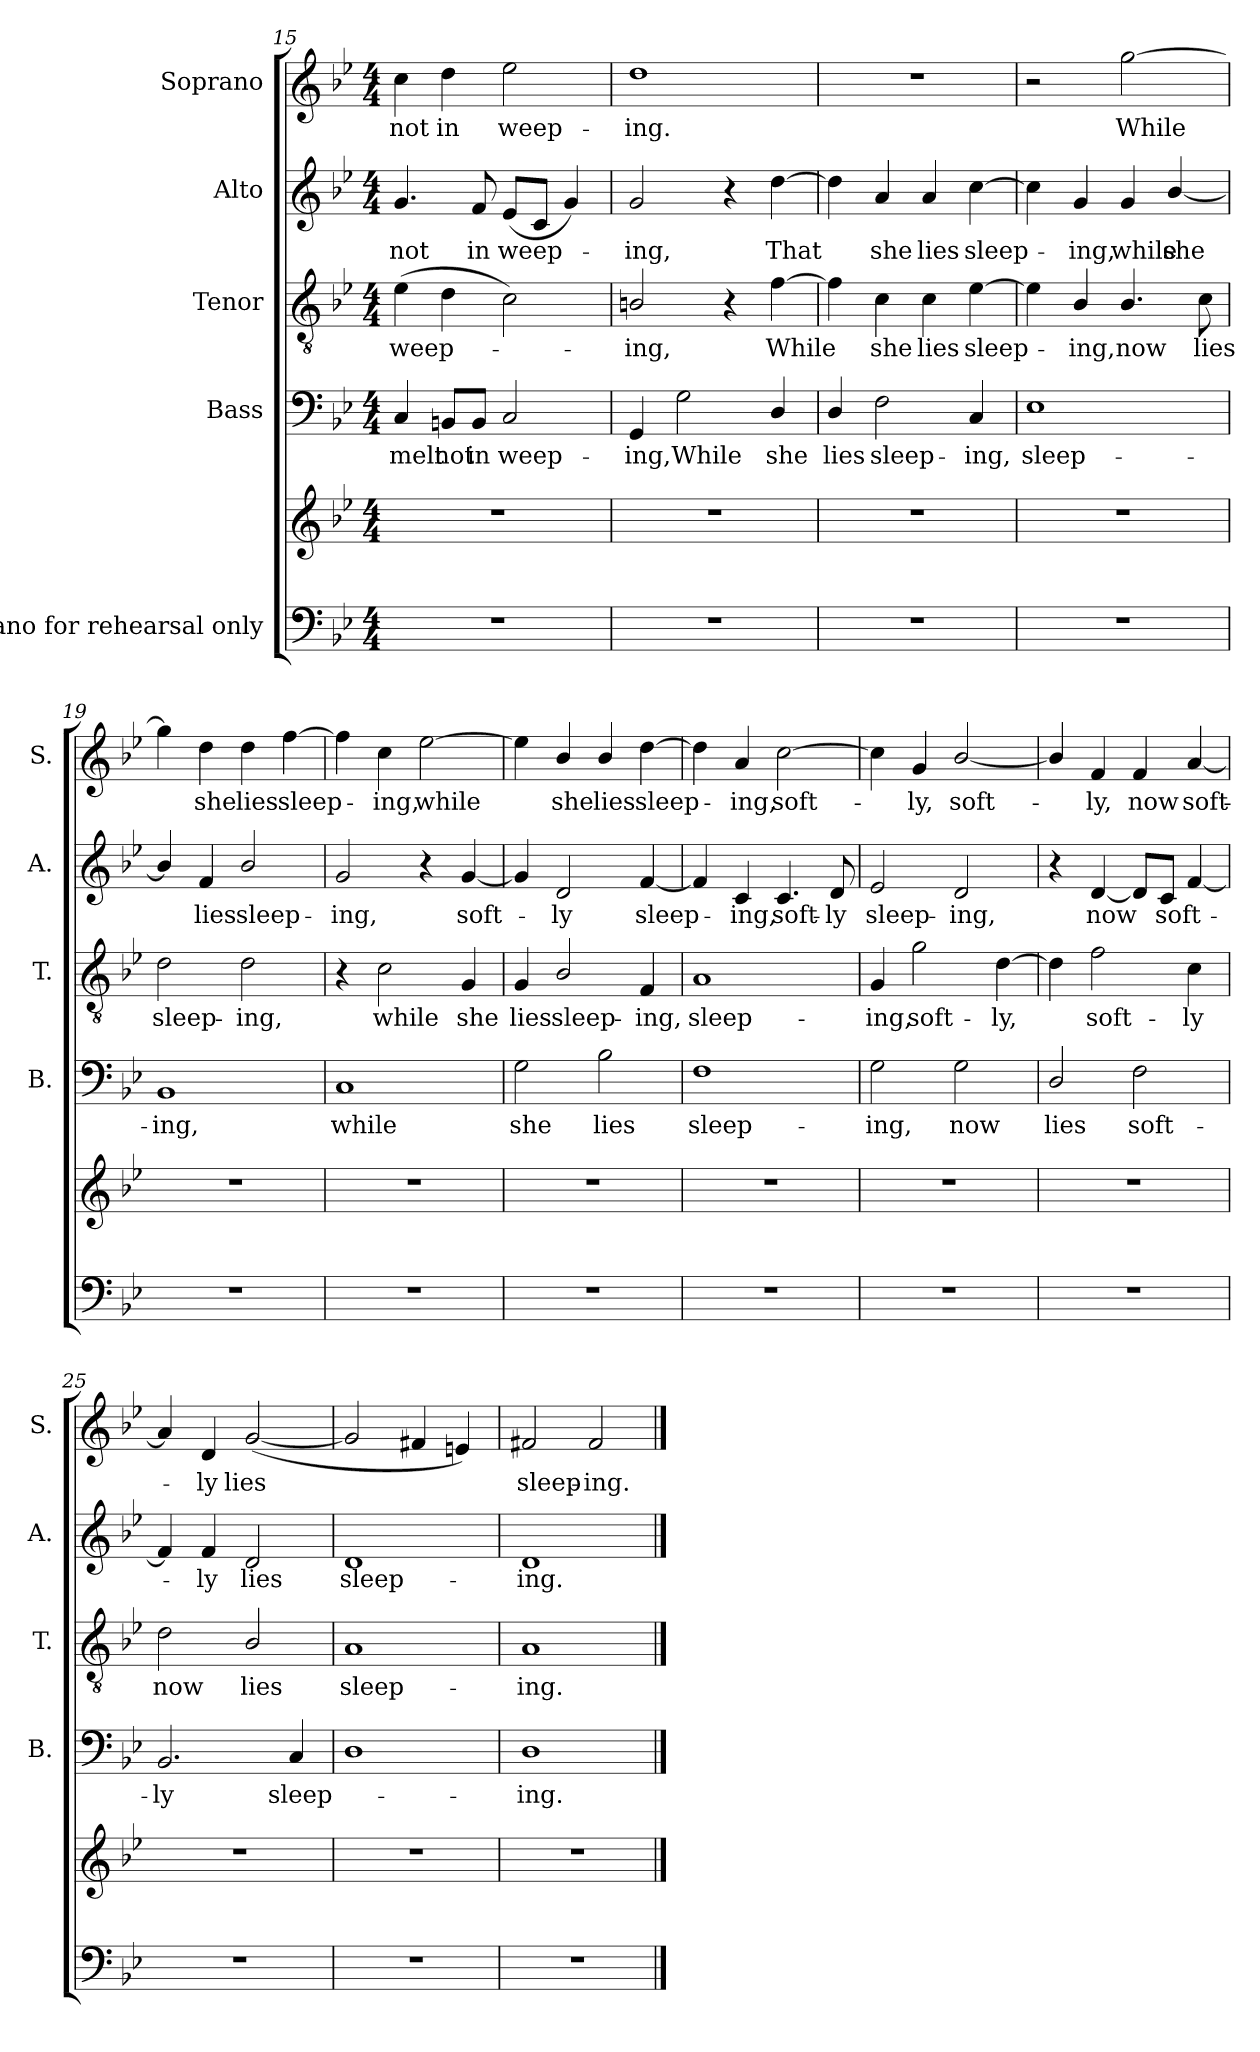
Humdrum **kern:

**kern	**kern	**kern	**text	**kern	**text	**kern	**text	**kern	**text
*part5	*part5	*part4	*part4	*part3	*part3	*part2	*part2	*part1	*part1
*staff6	*staff5	*staff4	*staff4	*staff3	*staff3	*staff2	*staff2	*staff1	*staff1
*I"Piano for rehearsal only	*	*I"Bass	*	*I"Tenor	*	*I"Alto	*	*I"Soprano	*
*	*	*I'B.	*	*I'T.	*	*I'A.	*	*I'S.	*
*clefF4	*clefG2	*clefF4	*	*clefGv2	*	*clefG2	*	*clefG2	*
*	*	*	*	*ITrd7c12	*	*	*	*	*
*k[b-e-]	*k[b-e-]	*k[b-e-]	*	*k[b-e-]	*	*k[b-e-]	*	*k[b-e-]	*
*g:	*g:	*g:	*	*g:	*	*g:	*	*g:	*
*M4/4	*M4/4	*M4/4	*	*M4/4	*	*M4/4	*	*M4/4	*
=15	=15	=15	=15	=15	=15	=15	=15	=15	=15
!	!	!	!LO:LY:b	!	!LO:LY:b	!	!LO:LY:b	!	!LO:LY:b
1r	1r	4C/	melt	(>4E-\	-weep-	4.g/	not	4cc\	not
!	!	!	!LO:LY:b	!	!	!	!	!	!LO:LY:b
.	.	8BBn/L	not	4D\	.	.	.	4dd\	in
!	!	!	!LO:LY:b	!	!	!	!LO:LY:b	!	!
.	.	8BB/J	in	.	.	8f/	in	.	.
!	!	!	!LO:LY:b	!	!	!	!LO:LY:b	!	!LO:LY:b
.	.	2C/	-weep-	2C\)	.	(<8e-/L	-weep-	2ee-\	-weep-
.	.	.	.	.	.	8c/J	.	.	.
.	.	.	.	.	.	4g/)	.	.	.
=16	=16	=16	=16	=16	=16	=16	=16	=16	=16
!	!	!	!LO:LY:b	!	!LO:LY:b	!	!LO:LY:b	!	!LO:LY:b
1r	1r	4GG/	ing,	2BBn/	ing,	2g/	ing,	1dd	ing.
!	!	!	!LO:LY:b	!	!	!	!	!	!
.	.	2G\	While	.	.	.	.	.	.
!	!	!	!	!	!	!	!LO:LY:b	!	!
.	.	.	.	4r	.	4r	While	.	.
!	!	!	!LO:LY:b	!	!LO:LY:b	!	!LO:LY:b	!	!
.	.	4D/	she	[>4F\	While	[>4dd\	That	.	.
=17	=17	=17	=17	=17	=17	=17	=17	=17	=17
!	!	!	!LO:LY:b	!	!	!	!	!	!
1r	1r	4D/	lies	4F\]	.	4dd\]	.	1r	.
!	!	!	!LO:LY:b	!	!LO:LY:b	!	!LO:LY:b	!	!
.	.	2F\	-sleep-	4C\	she	4a/	she	.	.
!	!	!	!	!	!LO:LY:b	!	!LO:LY:b	!	!
.	.	.	.	4C\	lies	4a/	lies	.	.
!	!	!	!LO:LY:b	!	!LO:LY:b	!	!LO:LY:b	!	!
.	.	4C/	ing,	[>4E-\	-sleep-	[>4cc\	sleep-	.	.
!!LO:LB:g=z
=18	=18	=18	=18	=18	=18	=18	=18	=18	=18
!	!	!	!LO:LY:b	!	!	!	!	!	!
1r	1r	1E-	-sleep-	4E-\]	.	4cc\]	.	2r	.
!	!	!	!	!	!LO:LY:b	!	!LO:LY:b	!	!
.	.	.	.	4BB-/	ing,	4g/	ing,	.	.
!	!	!	!	!	!LO:LY:b	!	!LO:LY:b	!	!LO:LY:b
.	.	.	.	4.BB-/	now	4g/	while	[>2gg\	While
!	!	!	!	!	!	!	!LO:LY:b	!	!
.	.	.	.	.	.	[<4b-/	she	.	.
!	!	!	!	!	!LO:LY:b	!	!	!	!
.	.	.	.	8C\	lies	.	.	.	.
=19	=19	=19	=19	=19	=19	=19	=19	=19	=19
!	!	!	!LO:LY:b	!	!LO:LY:b	!	!	!	!
1r	1r	1BB-	ing,	2D\	-sleep-	4b-/]	.	4gg\]	.
!	!	!	!	!	!	!	!LO:LY:b	!	!LO:LY:b
.	.	.	.	.	.	4f/	lies	4dd\	she
!	!	!	!	!	!LO:LY:b	!	!LO:LY:b	!	!LO:LY:b
.	.	.	.	2D\	ing,	2b-/	-sleep-	4dd\	lies
!	!	!	!	!	!	!	!	!	!LO:LY:b
.	.	.	.	.	.	.	.	[>4ff\	-sleep-
=20	=20	=20	=20	=20	=20	=20	=20	=20	=20
!	!	!	!LO:LY:b	!	!	!	!LO:LY:b	!	!
1r	1r	1C	while	4r	.	2g/	ing,	4ff\]	.
!	!	!	!	!	!LO:LY:b	!	!	!	!LO:LY:b
.	.	.	.	2C\	while	.	.	4cc\	ing,
!	!	!	!	!	!	!	!	!	!LO:LY:b
.	.	.	.	.	.	4r	.	[>2ee-\	while
!	!	!	!	!	!LO:LY:b	!	!LO:LY:b	!	!
.	.	.	.	4GG/	she	[<4g/	-soft-	.	.
=21	=21	=21	=21	=21	=21	=21	=21	=21	=21
!	!	!	!LO:LY:b	!	!LO:LY:b	!	!	!	!
1r	1r	2G\	she	4GG/	lies	4g/]	.	4ee-\]	.
!	!	!	!	!	!LO:LY:b	!	!LO:LY:b	!	!LO:LY:b
.	.	.	.	2BB-/	-sleep-	2d/	ly	4b-/	she
!	!	!	!LO:LY:b	!	!	!	!	!	!LO:LY:b
.	.	2B-\	lies	.	.	.	.	4b-/	lies
!	!	!	!	!	!LO:LY:b	!	!LO:LY:b	!	!LO:LY:b
.	.	.	.	4FF/	ing,	[<4f/	-sleep-	[>4dd\	-sleep-
=22	=22	=22	=22	=22	=22	=22	=22	=22	=22
!	!	!	!LO:LY:b	!	!LO:LY:b	!	!	!	!
1r	1r	1F	-sleep-	1AA	-sleep-	4f/]	.	4dd\]	.
!	!	!	!	!	!	!	!LO:LY:b	!	!LO:LY:b
.	.	.	.	.	.	4c/	ing,	4a/	ing,
!	!	!	!	!	!	!	!LO:LY:b	!	!LO:LY:b
.	.	.	.	.	.	4.c/	-soft-	[>2cc\	-soft-
!	!	!	!	!	!	!	!LO:LY:b	!	!
.	.	.	.	.	.	8d/	ly	.	.
!!LO:LB:g=z
=23	=23	=23	=23	=23	=23	=23	=23	=23	=23
!	!	!	!LO:LY:b	!	!LO:LY:b	!	!LO:LY:b	!	!
1r	1r	2G\	ing,	4GG/	ing,	2e-/	-sleep-	4cc\]	.
!	!	!	!	!	!LO:LY:b	!	!	!	!LO:LY:b
.	.	.	.	2G\	-soft-	.	.	4g/	ly,
!	!	!	!LO:LY:b	!	!	!	!LO:LY:b	!	!LO:LY:b
.	.	2G\	now	.	.	2d/	ing,	[<2b-/	-soft-
!	!	!	!	!	!LO:LY:b	!	!	!	!
.	.	.	.	[>4D\	ly,	.	.	.	.
=24	=24	=24	=24	=24	=24	=24	=24	=24	=24
!	!	!	!LO:LY:b	!	!	!	!	!	!
1r	1r	2D/	lies	4D\]	.	4r	.	4b-/]	.
!	!	!	!	!	!LO:LY:b	!	!LO:LY:b	!	!LO:LY:b
.	.	.	.	2F\	-soft-	[<4d/	now	4f/	ly,
!	!	!	!LO:LY:b	!	!	!	!	!	!LO:LY:b
.	.	2F\	-soft-	.	.	8d/L]	.	4f/	now
!	!	!	!	!	!	!	!LO:LY:b	!	!
.	.	.	.	.	.	8c/J	-soft-	.	.
!	!	!	!	!	!LO:LY:b	!	!	!	!LO:LY:b
.	.	.	.	4C\	ly	[<4f/	.	[<4a/	-soft-
=25	=25	=25	=25	=25	=25	=25	=25	=25	=25
!	!	!	!LO:LY:b	!	!LO:LY:b	!	!	!	!
1r	1r	2.BB-/	ly	2D\	now	4f/]	.	4a/]	.
!	!	!	!	!	!	!	!LO:LY:b	!	!LO:LY:b
.	.	.	.	.	.	4f/	ly	4d/	ly
!	!	!	!	!	!LO:LY:b	!	!LO:LY:b	!	!LO:LY:b
.	.	.	.	2BB-/	lies	2d/	lies	(<[<2g/	lies
!	!	!	!LO:LY:b	!	!	!	!	!	!
.	.	4C/	-sleep-	.	.	.	.	.	.
=26	=26	=26	=26	=26	=26	=26	=26	=26	=26
!	!	!	!	!	!LO:LY:b	!	!LO:LY:b	!	!
1r	1r	1D	.	1AA	-sleep-	1d	-sleep-	2g/]	.
.	.	.	.	.	.	.	.	4f#X/	.
.	.	.	.	.	.	.	.	4en/)	.
=27	=27	=27	=27	=27	=27	=27	=27	=27	=27
!	!	!	!LO:LY:b	!	!LO:LY:b	!	!LO:LY:b	!	!LO:LY:b
1r	1r	1D	ing.	1AA	ing.	1d	ing.	2f#X/	-sleep-
!	!	!	!	!	!	!	!	!	!LO:LY:b
.	.	.	.	.	.	.	.	2f#/	ing.
==	==	==	==	==	==	==	==	==	==
*-	*-	*-	*-	*-	*-	*-	*-	*-	*-
